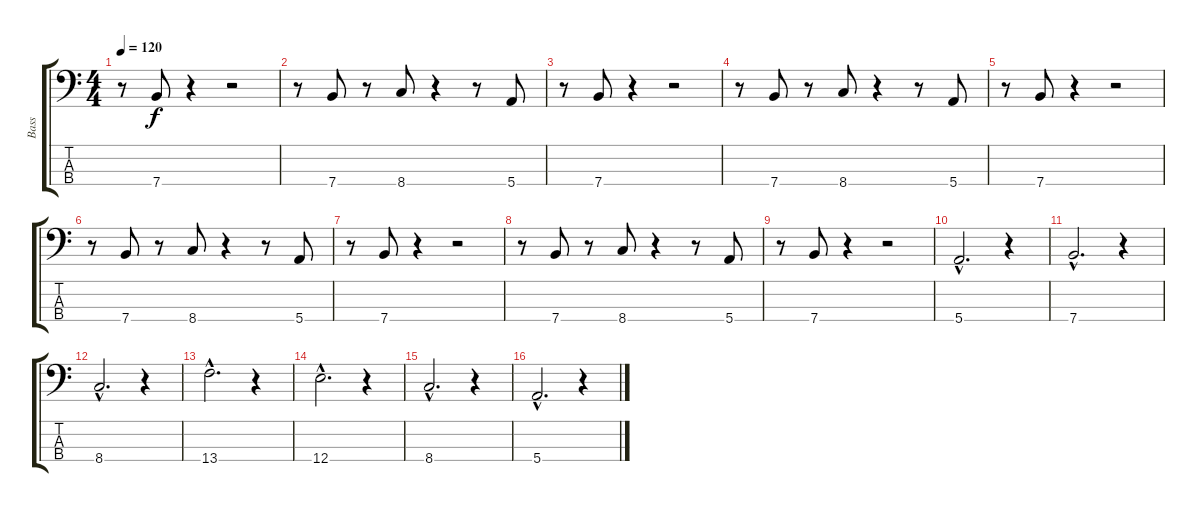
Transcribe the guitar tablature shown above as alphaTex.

\track ("Bass" "Bass") {instrument electricbassfinger}
\staff {score tabs}
\tuning (G2 D2 A1 E1) {hide}
\ts (4 4)
\tempo 120
\clef f4
\ks c
r.8{dy f} 7.4.8 r.4 r.2 |
r.8 7.4.8 r.8 8.4.8 r.4 r.8 5.4.8 |
r.8 7.4.8 r.4 r.2 |
r.8 7.4.8 r.8 8.4.8 r.4 r.8 5.4.8 |
r.8 7.4.8 r.4 r.2 |
r.8 7.4.8 r.8 8.4.8 r.4 r.8 5.4.8 |
r.8 7.4.8 r.4 r.2 |
r.8 7.4.8 r.8 8.4.8 r.4 r.8 5.4.8 |
r.8 7.4.8 r.4 r.2 |
5.4{hac}.2{d} r.4 |
7.4{hac}.2{d} r.4 |
8.4{hac}.2{d} r.4 |
13.4{hac}.2{d} r.4 |
12.4{hac}.2{d} r.4 |
8.4{hac}.2{d} r.4 |
5.4{hac}.2{d} r.4
